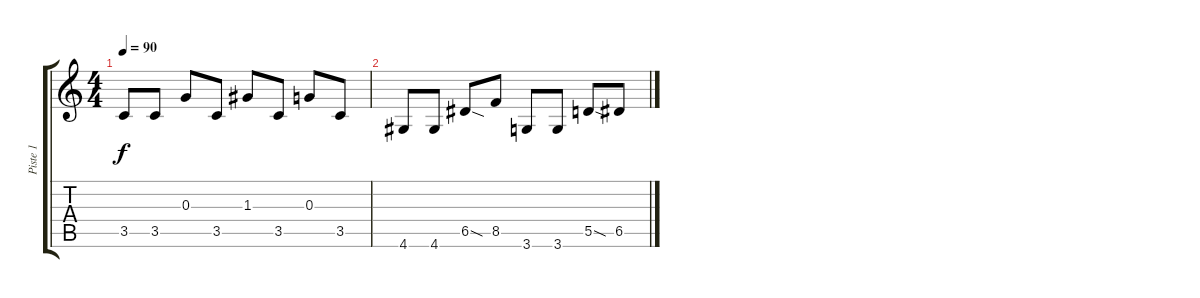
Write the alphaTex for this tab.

\track ("Piste 1" "Piste 1") {instrument distortionguitar}
\staff {score tabs}
\tuning (E4 B3 G3 D3 A2 E2) {hide}
\ts (4 4)
\tempo 90
\clef g2
\ks c
3.5.8{dy f} 3.5.8 0.3.8 3.5.8 1.3.8 3.5.8 0.3.8 3.5.8 |
4.6.8 4.6.8 6.5{sod}.8 8.5.8 3.6.8 3.6.8 5.5{sod}.8 6.5.8
